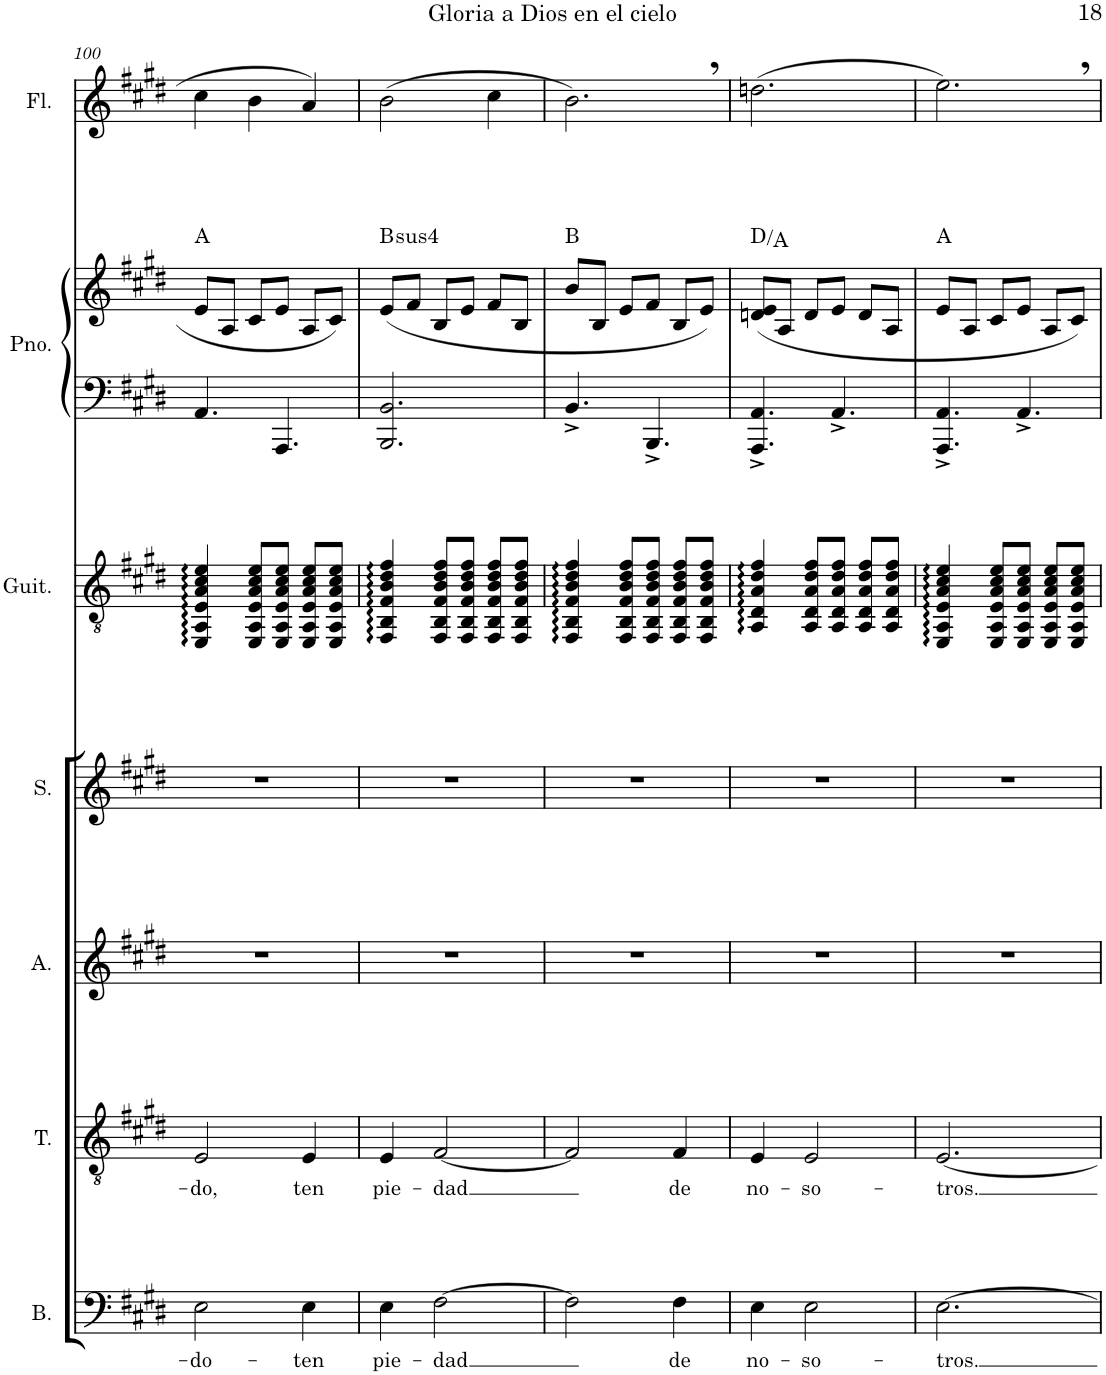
**kern	**text	**kern	**text	**kern	**kern	**kern	**kern	**kern	**harte	**kern
*part7	*part7	*part6	*part6	*part5	*part4	*part3	*part2	*part2	*part2	*part1
*staff8	*staff8	*staff7	*staff7	*staff6	*staff5	*staff4	*staff3	*staff2	*	*staff1
*I"Bajo	*	*I"Tenor	*	*I"Alto	*I"Soprano	*I"Guitarra acústica	*I"Piano	*	*	*I"Flauta
*I'B.	*	*I'T.	*	*I'A.	*I'S.	*I'Guit.	*I'Pno.	*	*	*I'Fl.
!!LO:PB:g=z
*clefF4	*	*clefGv2	*	*clefG2	*clefG2	*clefGv2	*clefF4	*clefG2	*	*clefG2
*k[f#c#g#d#]	*	*k[f#c#g#d#]	*	*k[f#c#g#d#]	*k[f#c#g#d#]	*k[f#c#g#d#]	*k[f#c#g#d#]	*k[f#c#g#d#]	*	*k[f#c#g#d#]
*M3/4	*	*M3/4	*	*M3/4	*M3/4	*M3/4	*M3/4	*M3/4	*	*M3/4
=100	=100	=100	=100	=100	=100	=100	=100	=100	=100	=100
!	!LO:LY:b	!	!LO:LY:b	!	!	!	!	!	!	!
2E\	-do-	2E/	-do,	2.r	2.r	4EE/ 4AA/ 4E/ 4A/ 4c#/ 4e/	4.AA/	8e/L	A:maj	4cc#\
.	.	.	.	.	.	.	.	8A/J	.	.
.	.	.	.	.	.	8EE/ 8AA/ 8E/ 8A/ 8c#/ 8e/L	.	8c#/L	.	4b\
.	.	.	.	.	.	8EE/ 8AA/ 8E/ 8A/ 8c#/ 8e/J	4.AAA/	8e/J	.	.
!	!LO:LY:b	!	!LO:LY:b	!	!	!	!	!	!	!
4E\	ten	4E/	ten	.	.	8EE/ 8AA/ 8E/ 8A/ 8c#/ 8e/L	.	8A/L	.	4a/
.	.	.	.	.	.	8EE/ 8AA/ 8E/ 8A/ 8c#/ 8e/J	.	8c#/J	.	.
=101	=101	=101	=101	=101	=101	=101	=101	=101	=101	=101
!	!LO:LY:b	!	!LO:LY:b	!	!	!	!	!	!LO:H:kt=4	!
4E\	pie-	4E/	pie-	2.r	2.r	4FF#/ 4BB/ 4F#/ 4B/ 4d#/ 4f#/	2.BBB/ 2.BB/	(8e/L	B:sus4	(2b\
.	.	.	.	.	.	.	.	8f#/J	.	.
!	!LO:LY:b	!	!LO:LY:b	!	!	!	!	!	!	!
[2F#\	-dad	[2F#/	-dad	.	.	8FF#/ 8BB/ 8F#/ 8B/ 8d#/ 8f#/L	.	8B/L	.	.
.	.	.	.	.	.	8FF#/ 8BB/ 8F#/ 8B/ 8d#/ 8f#/J	.	8e/J	.	.
.	.	.	.	.	.	8FF#/ 8BB/ 8F#/ 8B/ 8d#/ 8f#/L	.	8f#/L	.	4cc#\
.	.	.	.	.	.	8FF#/ 8BB/ 8F#/ 8B/ 8d#/ 8f#/J	.	8B/J	.	.
=102	=102	=102	=102	=102	=102	=102	=102	=102	=102	=102
2F#\]	.	2F#/]	.	2.r	2.r	4FF#/ 4BB/ 4F#/ 4B/ 4d#/ 4f#/	4.BB^/	8b/L	B:maj	2.b,\)
.	.	.	.	.	.	.	.	8B/J	.	.
.	.	.	.	.	.	8FF#/ 8BB/ 8F#/ 8B/ 8d#/ 8f#/L	.	8e/L	.	.
.	.	.	.	.	.	8FF#/ 8BB/ 8F#/ 8B/ 8d#/ 8f#/J	4.BBB^/	8f#/J	.	.
!	!LO:LY:b	!	!LO:LY:b	!	!	!	!	!	!	!
4F#\	de	4F#/	de	.	.	8FF#/ 8BB/ 8F#/ 8B/ 8d#/ 8f#/L	.	8B/L	.	.
.	.	.	.	.	.	8FF#/ 8BB/ 8F#/ 8B/ 8d#/ 8f#/J	.	8e/J)	.	.
=103	=103	=103	=103	=103	=103	=103	=103	=103	=103	=103
!	!LO:LY:b	!	!LO:LY:b	!	!	!	!	!	!	!
4E\	no-	4E/	no-	2.r	2.r	4AA/ 4D#/ 4A/ 4d#/ 4f#/	4.AAA/^ 4.AA/^	(8dn/ 8e/L	D:maj/5	(2.ddn\
.	.	.	.	.	.	.	.	8A/J	.	.
!	!LO:LY:b	!	!LO:LY:b	!	!	!	!	!	!	!
2E\	-so-	2E/	-so-	.	.	8AA/ 8D#/ 8A/ 8d#/ 8f#/L	.	8d/L	.	.
.	.	.	.	.	.	8AA/ 8D#/ 8A/ 8d#/ 8f#/J	4.AA^/	8e/J	.	.
.	.	.	.	.	.	8AA/ 8D#/ 8A/ 8d#/ 8f#/L	.	8d/L	.	.
.	.	.	.	.	.	8AA/ 8D#/ 8A/ 8d#/ 8f#/J	.	8A/J	.	.
=104	=104	=104	=104	=104	=104	=104	=104	=104	=104	=104
!	!LO:LY:b	!	!LO:LY:b	!	!	!	!	!	!	!
[2.E\	-tros.	[2.E/	-tros.	2.r	2.r	4EE/ 4AA/ 4E/ 4A/ 4c#/ 4e/	4.AAA/^ 4.AA/^	8e/L	A:maj	2.ee,\)
.	.	.	.	.	.	.	.	8A/J	.	.
.	.	.	.	.	.	8EE/ 8AA/ 8E/ 8A/ 8c#/ 8e/L	.	8c#/L	.	.
.	.	.	.	.	.	8EE/ 8AA/ 8E/ 8A/ 8c#/ 8e/J	4.AA^/	8e/J	.	.
.	.	.	.	.	.	8EE/ 8AA/ 8E/ 8A/ 8c#/ 8e/L	.	8A/L	.	.
.	.	.	.	.	.	8EE/ 8AA/ 8E/ 8A/ 8c#/ 8e/J	.	8c#/J)	.	.
=	=	=	=	=	=	=	=	=	=	=
*-	*-	*-	*-	*-	*-	*-	*-	*-	*-	*-
